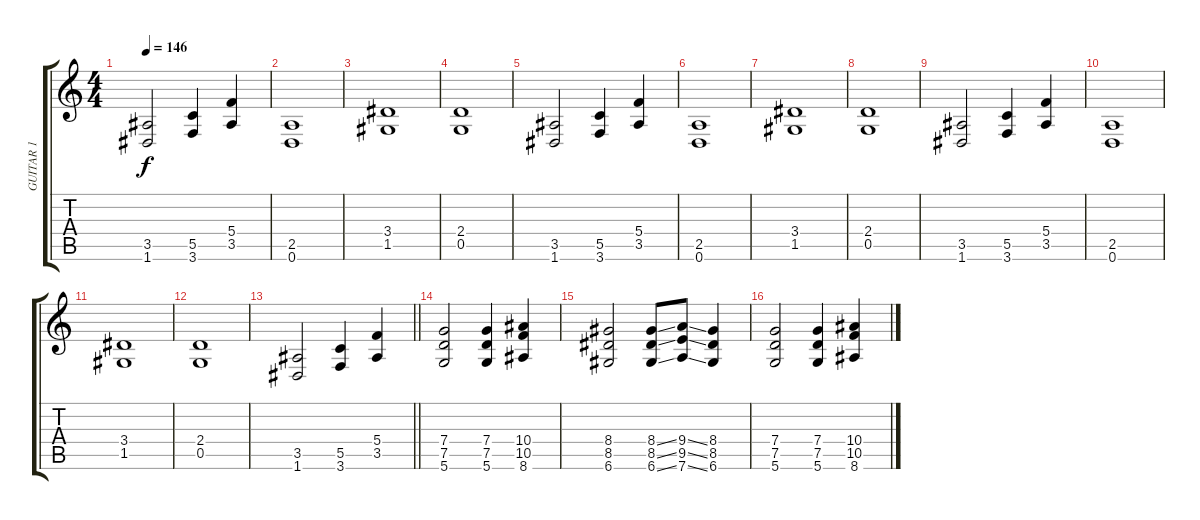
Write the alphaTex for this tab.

\track ("GUITAR 1" "GUITAR 1") {instrument overdrivenguitar}
\staff {score tabs}
\tuning (D4 A3 F3 C3 G2 D2) {hide}
\ts (4 4)
\tempo 146
\clef g2
\ks c
(3.5 1.6).2{dy f} (5.5 3.6).4 (5.4 3.5).4 |
(2.5 0.6).1 |
(3.4 1.5).1 |
(2.4 0.5).1 |
(3.5 1.6).2 (5.5 3.6).4 (5.4 3.5).4 |
(2.5 0.6).1 |
(3.4 1.5).1 |
(2.4 0.5).1 |
(3.5 1.6).2 (5.5 3.6).4 (5.4 3.5).4 |
(2.5 0.6).1 |
(3.4 1.5).1 |
(2.4 0.5).1 |
\barLineRight lightlight
(3.5 1.6).2 (5.5 3.6).4 (5.4 3.5).4 |
(7.4 7.5 5.6).2 (7.4 7.5 5.6).4 (10.4 10.5 8.6).4 |
(8.4 8.5 6.6).2 (8.4{ss} 8.5{ss} 6.6{ss}).8 (9.4{ss} 9.5{ss} 7.6{ss}).8 (8.4 8.5 6.6).4 |
(7.4 7.5 5.6).2 (7.4 7.5 5.6).4 (10.4 10.5 8.6).4
